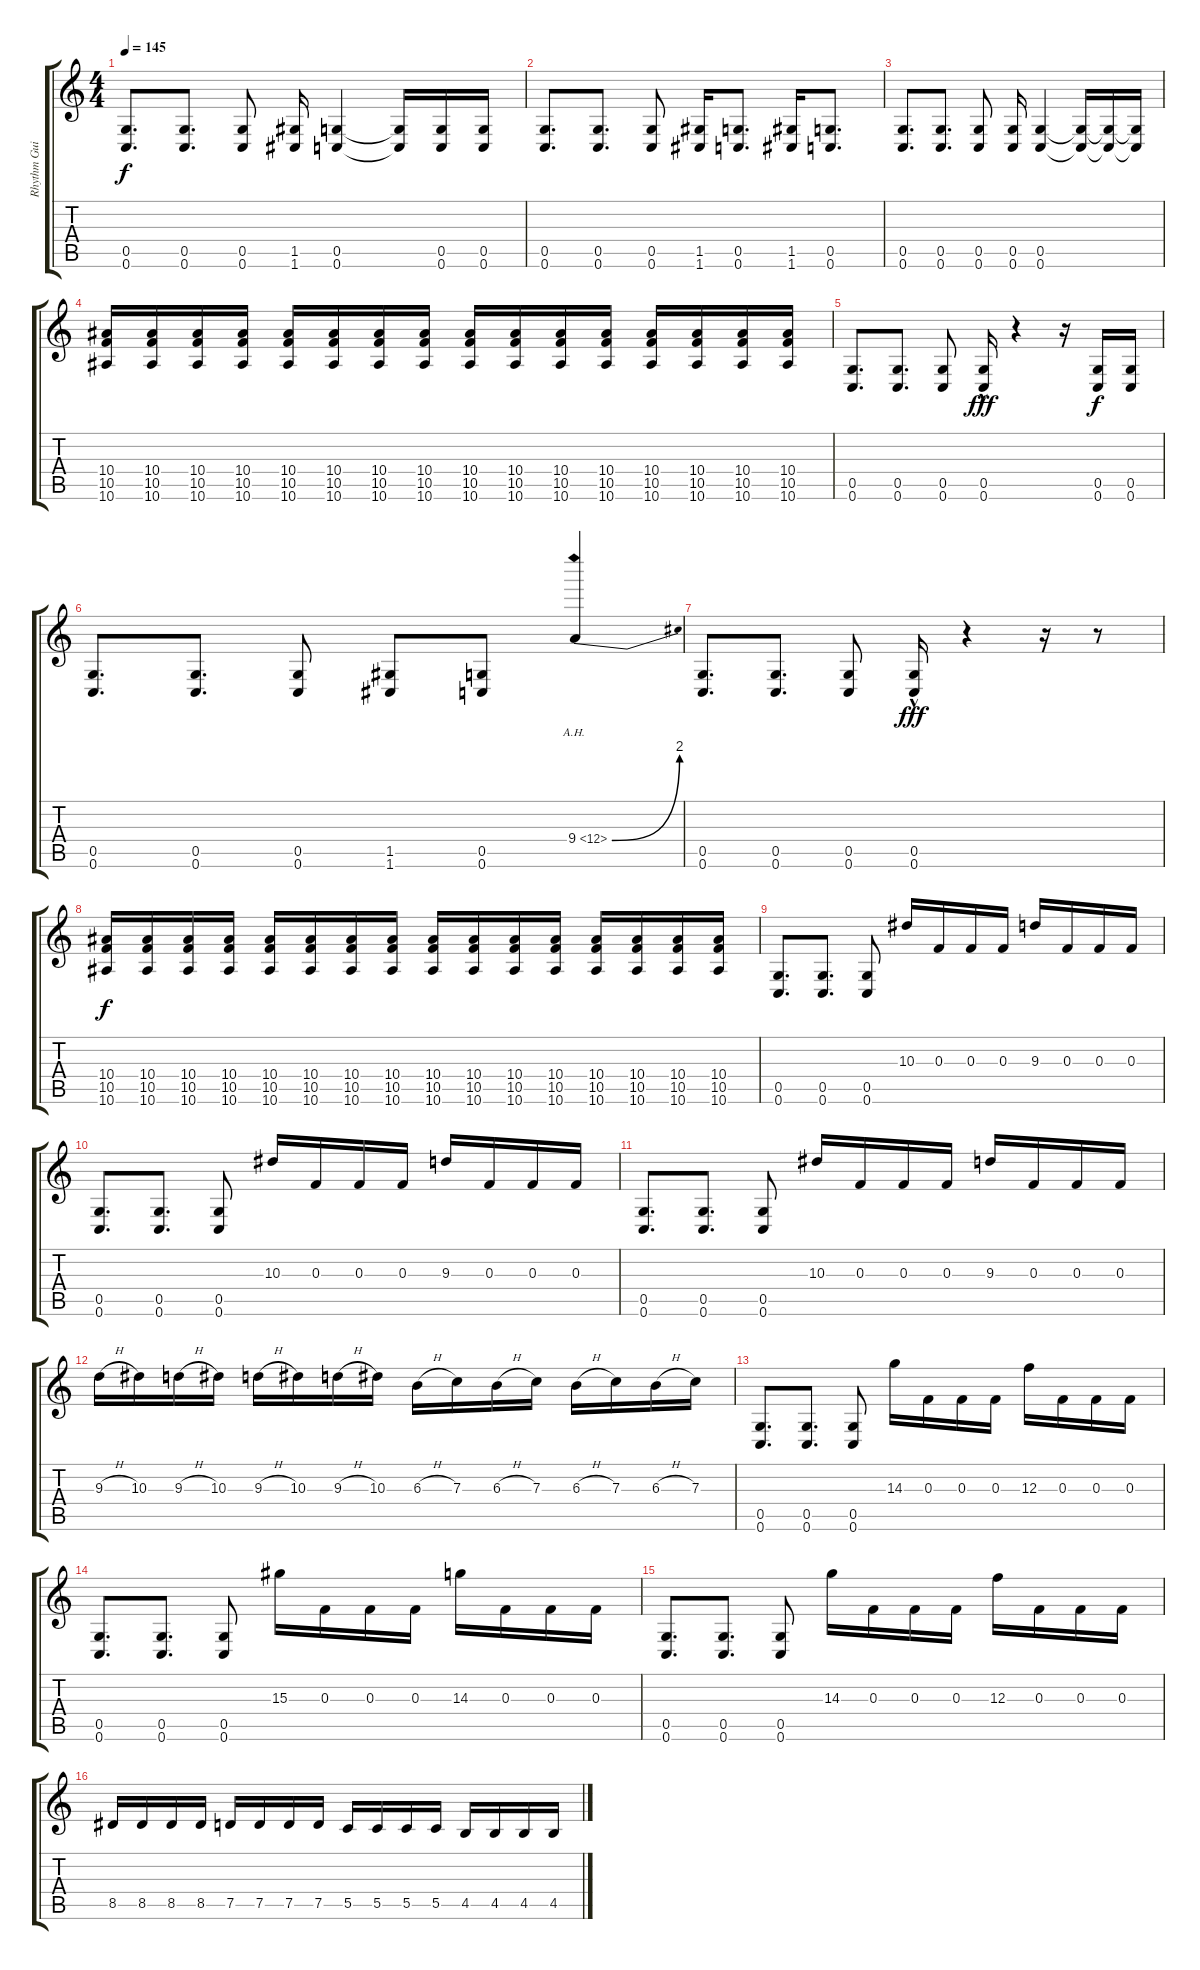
\track ("Rhythm Guitar" "Rhythm Gui") {instrument overdrivenguitar}
\staff {score tabs}
\tuning (D4 A3 F3 C3 G2 C2) {hide}
\ts (4 4)
\tempo 145
\clef g2
\ks c
(0.5 0.6).8{d dy f} (0.5 0.6).8{d} (0.5 0.6).8 (1.5 1.6).16 (0.5 0.6).4 (0.5{t} 0.6{t}).16 (0.5 0.6).16 (0.5 0.6).16 |
(0.5 0.6).8{d} (0.5 0.6).8{d} (0.5 0.6).8 (1.5 1.6).16 (0.5 0.6).8{d} (1.5 1.6).16 (0.5 0.6).8{d} |
(0.5 0.6).8{d} (0.5 0.6).8{d} (0.5 0.6).8 (0.5 0.6).16 (0.5 0.6).4 (0.5{t} 0.6{t}).16 (0.5{t} 0.6{t}).16 (0.5{t} 0.6{t}).16 |
(10.4 10.5 10.6).16 (10.4 10.5 10.6).16 (10.4 10.5 10.6).16 (10.4 10.5 10.6).16 (10.4 10.5 10.6).16 (10.4 10.5 10.6).16 (10.4 10.5 10.6).16 (10.4 10.5 10.6).16 (10.4 10.5 10.6).16 (10.4 10.5 10.6).16 (10.4 10.5 10.6).16 (10.4 10.5 10.6).16 (10.4 10.5 10.6).16 (10.4 10.5 10.6).16 (10.4 10.5 10.6).16 (10.4 10.5 10.6).16 |
(0.5 0.6).8{d} (0.5 0.6).8{d} (0.5 0.6).8 (0.5{hac} 0.6{hac}).16{dy fff} r.4 r.16 (0.5 0.6).16{dy f} (0.5 0.6).16 |
(0.5 0.6).8{d} (0.5 0.6).8{d} (0.5 0.6).8 (1.5 1.6).8 (0.5 0.6).8 9.4{be (bend 0 0 60 8) ah 3}.4 |
(0.5 0.6).8{d} (0.5 0.6).8{d} (0.5 0.6).8 (0.5{hac} 0.6{hac}).16{dy fff} r.4 r.16 r.8 |
(10.4 10.5 10.6).16{dy f} (10.4 10.5 10.6).16 (10.4 10.5 10.6).16 (10.4 10.5 10.6).16 (10.4 10.5 10.6).16 (10.4 10.5 10.6).16 (10.4 10.5 10.6).16 (10.4 10.5 10.6).16 (10.4 10.5 10.6).16 (10.4 10.5 10.6).16 (10.4 10.5 10.6).16 (10.4 10.5 10.6).16 (10.4 10.5 10.6).16 (10.4 10.5 10.6).16 (10.4 10.5 10.6).16 (10.4 10.5 10.6).16 |
(0.5 0.6).8{d} (0.5 0.6).8{d} (0.5 0.6).8 10.3.16 0.3.16 0.3.16 0.3.16 9.3.16 0.3.16 0.3.16 0.3.16 |
(0.5 0.6).8{d} (0.5 0.6).8{d} (0.5 0.6).8 10.3.16 0.3.16 0.3.16 0.3.16 9.3.16 0.3.16 0.3.16 0.3.16 |
(0.5 0.6).8{d} (0.5 0.6).8{d} (0.5 0.6).8 10.3.16 0.3.16 0.3.16 0.3.16 9.3.16 0.3.16 0.3.16 0.3.16 |
9.3{h}.16 10.3.16 9.3{h}.16 10.3.16 9.3{h}.16 10.3.16 9.3{h}.16 10.3.16 6.3{h}.16 7.3.16 6.3{h}.16 7.3.16 6.3{h}.16 7.3.16 6.3{h}.16 7.3.16 |
(0.5 0.6).8{d} (0.5 0.6).8{d} (0.5 0.6).8 14.3.16 0.3.16 0.3.16 0.3.16 12.3.16 0.3.16 0.3.16 0.3.16 |
(0.5 0.6).8{d} (0.5 0.6).8{d} (0.5 0.6).8 15.3.16 0.3.16 0.3.16 0.3.16 14.3.16 0.3.16 0.3.16 0.3.16 |
(0.5 0.6).8{d} (0.5 0.6).8{d} (0.5 0.6).8 14.3.16 0.3.16 0.3.16 0.3.16 12.3.16 0.3.16 0.3.16 0.3.16 |
8.5.16 8.5.16 8.5.16 8.5.16 7.5.16 7.5.16 7.5.16 7.5.16 5.5.16 5.5.16 5.5.16 5.5.16 4.5.16 4.5.16 4.5.16 4.5.16
